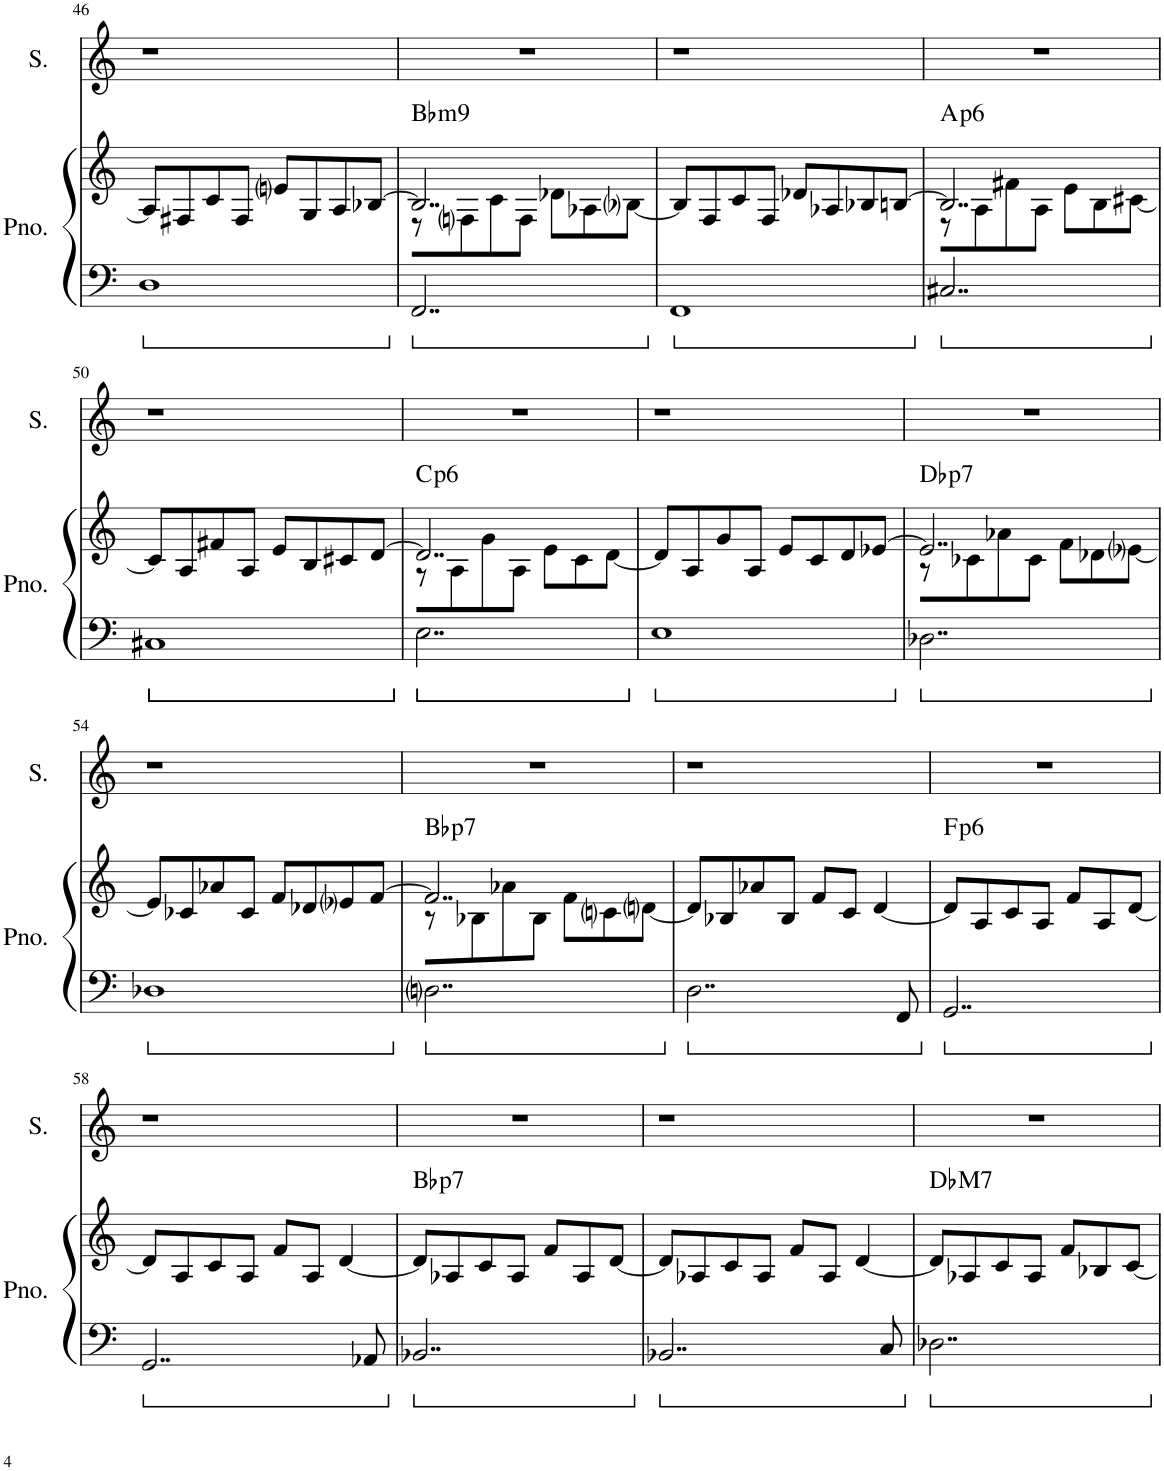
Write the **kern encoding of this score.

**kern	**kern	**harte	**kern
*part2	*part2	*part2	*part1
*staff3	*staff2	*	*staff1
*I"Piano	*	*	*I"Soprano
*I'Pno.	*	*	*I'S.
!!LO:PB:g=z
*clefF4	*clefG2	*	*clefG2
*k[]	*k[]	*	*k[]
*M7/8	*M7/8	*	*M7/8
=46	=46	=46	=46
[2..D	8A/L]	.	2..r
.	8F#X/	.	.
.	8c/	.	.
.	8F#/J	.	.
.	8eni/L	.	.
.	8G/	.	.
.	8A/	.	.
8ryy	[8B-X/J	.	8ryy
=47	=47	=47	=47
*	*^	*	*
!	!	!	!LO:H:kt=m9	!
2..FF/	2..B-/]	8r	Bb:min9	2..r
.	.	8Fni\	.	.
.	.	8c\	.	.
.	.	8F\J	.	.
.	.	8d-X\L	.	.
.	.	8A-X\	.	.
.	.	[8B-i\J	.	.
8D]	8ryy	8ryy	.	8ryy
*	*v	*v	*	*
=48	=48	=48	=48
[2..FF	8B-/L]	.	2..r
.	8F/	.	.
.	8c/	.	.
.	8F/J	.	.
.	8d-X/L	.	.
.	8A-X/	.	.
.	8B-X/	.	.
8ryy	[8Bn/J	.	8ryy
=49	=49	=49	=49
*	*^	*	*
!	!	!	!LO:H:kt=p	!
2..C#X/	2..B/]	8r	.	2..r
.	.	8A\	.	.
.	.	8f#X\	.	.
.	.	8A\J	.	.
.	.	8e\L	.	.
.	.	8B\	.	.
.	.	[8c#X\J	.	.
8FF]	8ryy	8ryy	.	8ryy
*	*v	*v	*	*
!!LO:LB:g=z
=50	=50	=50	=50
*ped	*	*	*
[2..C#X	8c#/L]	.	2..r
.	8A/	.	.
.	8f#X/	.	.
.	8A/J	.	.
.	8e/L	.	.
.	8B/	.	.
.	8c#X/	.	.
8ryy	[8d/J	.	8ryy
=51	=51	=51	=51
*ped	*	*	*
*	*^	*	*
!	!	!	!LO:H:kt=p	!
2..E\	2..d/]	8r	.	2..r
.	.	8A\	.	.
.	.	8g\	.	.
.	.	8A\J	.	.
.	.	8e\L	.	.
.	.	8c\	.	.
.	.	[8d\J	.	.
*	*Xped	*	*	*
8C#]	8ryy	8ryy	.	8ryy
*	*v	*v	*	*
=52	=52	=52	=52
[2..E	8d/L]	.	2..r
*	*Xped	*	*
.	8A/	.	.
.	8g/	.	.
.	8A/J	.	.
.	8e/L	.	.
.	8c/	.	.
.	8d/	.	.
8ryy	[8e-X/J	.	8ryy
=53	=53	=53	=53
*	*^	*	*
!	!	!	!LO:H:kt=p	!
2..D-X\	2..e-/]	8r	.	2..r
.	.	8c-X\	.	.
.	.	8a-X\	.	.
.	.	8c-\J	.	.
.	.	8f\L	.	.
.	.	8d-X\	.	.
.	.	[8e-i\J	.	.
8E]	8ryy	8ryy	.	8ryy
*	*v	*v	*	*
!!LO:LB:g=z
=54	=54	=54	=54
[2..D-X	8e-/L]	.	2..r
.	8c-X/	.	.
.	8a-X/	.	.
.	8c-/J	.	.
.	8f/L	.	.
.	8d-X/	.	.
.	8e-i/	.	.
8ryy	[8f/J	.	8ryy
=55	=55	=55	=55
*	*^	*	*
!	!	!	!LO:H:kt=p	!
2..Dni\	2..f/]	8r	.	2..r
.	.	8B-X\	.	.
.	.	8a-X\	.	.
.	.	8B-\J	.	.
.	.	8f\L	.	.
.	.	8cni\	.	.
.	.	[8dni\J	.	.
8D-]	8ryy	8ryy	.	8ryy
*	*v	*v	*	*
=56	=56	=56	=56
2..D\	8d/L]	.	2..r
.	8B-X/	.	.
.	8a-X/	.	.
.	8B-/J	.	.
.	8f/L	.	.
.	8c/J	.	.
.	[8d/	.	.
8FF/	8ryy	.	8ryy
=57	=57	=57	=57
!	!	!LO:H:kt=p	!
2..GG/	8d/L]	.	2..r
.	8d/_	.	.
.	8A/	.	.
.	8c/	.	.
.	8A/J	.	.
.	8f/L	.	.
.	8A/	.	.
8ryy	[8d/J	.	8ryy
!!LO:LB:g=z
=58	=58	=58	=58
2..GG/	8d/L]	.	2..r
.	8A/	.	.
.	8c/	.	.
.	8A/J	.	.
.	8f/L	.	.
.	8A/J	.	.
.	[8d/	.	.
8AA-X/	8ryy	.	8ryy
=59	=59	=59	=59
!	!	!LO:H:kt=p	!
2..BB-X/	8d/L]	.	2..r
.	8d/_	.	.
.	8A-X/	.	.
.	8c/	.	.
.	8A-/J	.	.
.	8f/L	.	.
.	8A-/	.	.
8ryy	[8d/J	.	8ryy
=60	=60	=60	=60
2..BB-X/	8d/L]	.	2..r
.	8A-X/	.	.
.	8c/	.	.
.	8A-/J	.	.
.	8f/L	.	.
.	8A-/J	.	.
.	[8d/	.	.
8C/	8ryy	.	8ryy
=61	=61	=61	=61
!	!	!LO:H:kt=M7	!
2..D-X\	8d/L]	Db:maj7	2..r
.	8d/_	.	.
.	8A-X/	.	.
.	8c/	.	.
.	8A-/J	.	.
.	8f/L	.	.
.	8B-X/	.	.
8ryy	[8c/J	.	8ryy
=	=	=	=
*-	*-	*-	*-
